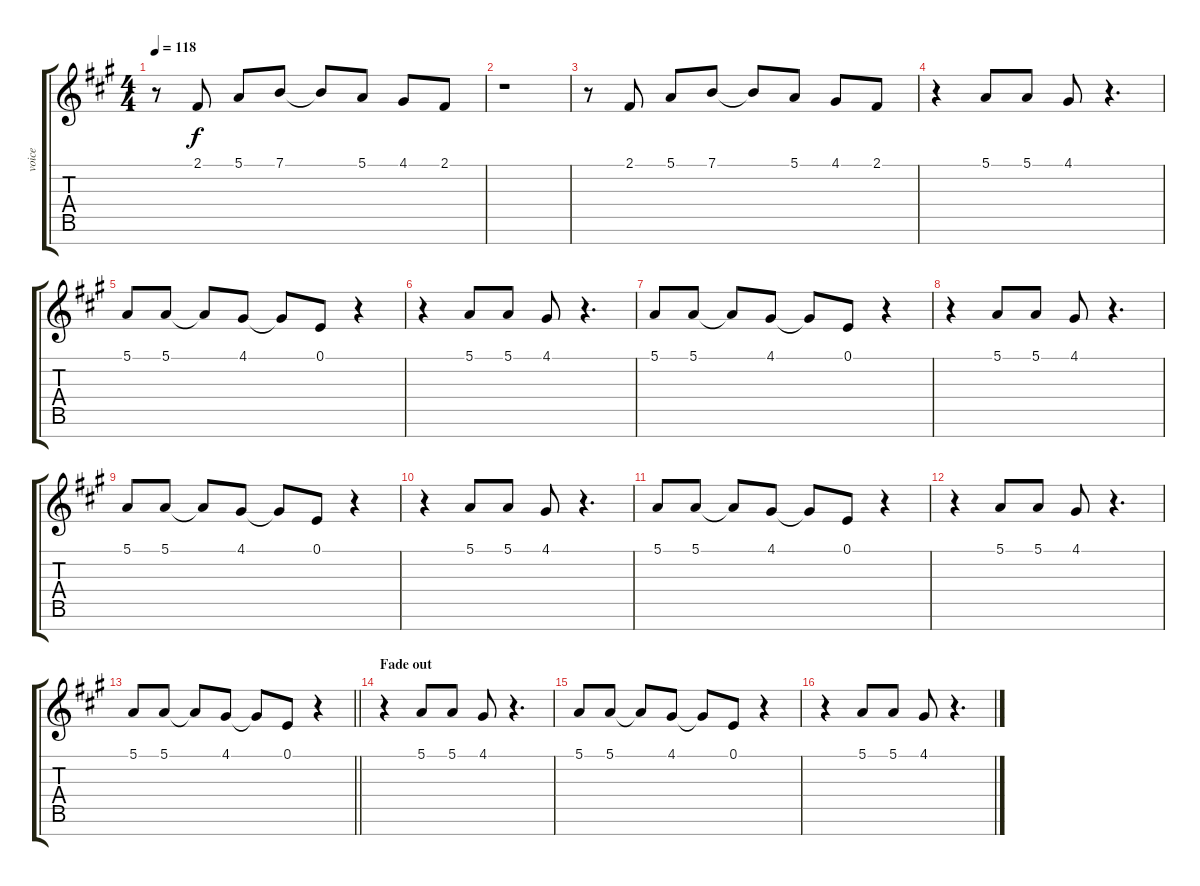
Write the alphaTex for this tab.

\track ("voice" "voice") {instrument violin}
\staff {score tabs}
\tuning (E4 B3 G3 D3 A2 E2 B1) {hide}
\ts (4 4)
\tempo 118
\clef g2
\ks f#minor
r.8{dy f} 2.1.8 5.1.8 7.1.8 7.1{t}.8 5.1.8 4.1.8 2.1.8 |
r.1 |
r.8 2.1.8 5.1.8 7.1.8 7.1{t}.8 5.1.8 4.1.8 2.1.8 |
r.4 5.1.8 5.1.8 4.1.8 r.4{d} |
5.1.8 5.1.8 5.1{t}.8 4.1.8 4.1{t}.8 0.1.8 r.4 |
r.4 5.1.8 5.1.8 4.1.8 r.4{d} |
5.1.8 5.1.8 5.1{t}.8 4.1.8 4.1{t}.8 0.1.8 r.4 |
r.4 5.1.8 5.1.8 4.1.8 r.4{d} |
5.1.8 5.1.8 5.1{t}.8 4.1.8 4.1{t}.8 0.1.8 r.4 |
r.4 5.1.8 5.1.8 4.1.8 r.4{d} |
5.1.8 5.1.8 5.1{t}.8 4.1.8 4.1{t}.8 0.1.8 r.4 |
r.4 5.1.8 5.1.8 4.1.8 r.4{d} |
\barLineRight lightlight
5.1.8 5.1.8 5.1{t}.8 4.1.8 4.1{t}.8 0.1.8 r.4 |
\section ("" "Fade out")
r.4 5.1.8 5.1.8 4.1.8 r.4{d} |
5.1.8 5.1.8 5.1{t}.8 4.1.8 4.1{t}.8 0.1.8 r.4 |
r.4 5.1.8 5.1.8 4.1.8 r.4{d}
